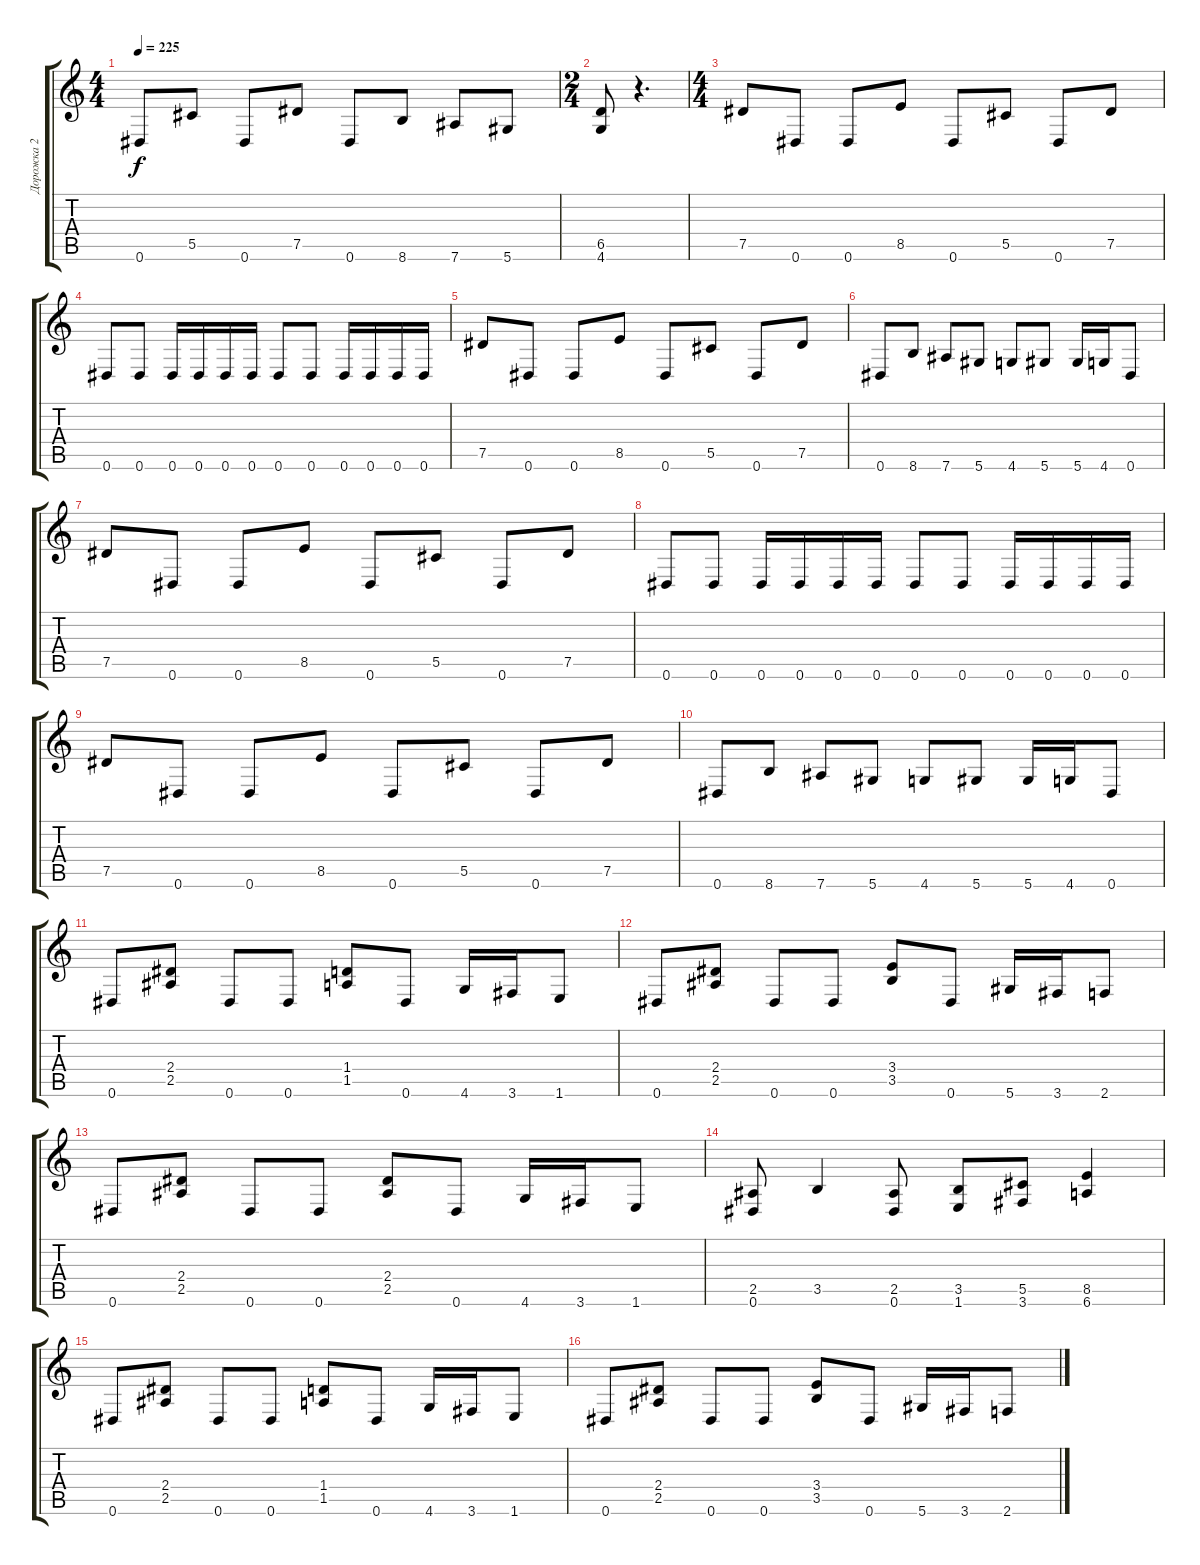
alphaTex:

\track ("Дорожка 2" "Дорожка 2") {instrument distortionguitar}
\staff {score tabs}
\tuning (Eb4 Bb3 Gb3 Db3 Ab2 Eb2) {hide}
\ts (4 4)
\tempo 225
\clef g2
\ks c
0.6.8{dy f} 5.5.8 0.6.8 7.5.8 0.6.8 8.6.8 7.6.8 5.6.8 |
\ts (2 4)
(6.5 4.6).8 r.4{d} |
\ts (4 4)
7.5.8 0.6.8 0.6.8 8.5.8 0.6.8 5.5.8 0.6.8 7.5.8 |
0.6.8 0.6.8 0.6.16 0.6.16 0.6.16 0.6.16 0.6.8 0.6.8 0.6.16 0.6.16 0.6.16 0.6.16 |
7.5.8 0.6.8 0.6.8 8.5.8 0.6.8 5.5.8 0.6.8 7.5.8 |
0.6.8 8.6.8 7.6.8 5.6.8 4.6.8 5.6.8 5.6.16 4.6.16 0.6.8 |
7.5.8 0.6.8 0.6.8 8.5.8 0.6.8 5.5.8 0.6.8 7.5.8 |
0.6.8 0.6.8 0.6.16 0.6.16 0.6.16 0.6.16 0.6.8 0.6.8 0.6.16 0.6.16 0.6.16 0.6.16 |
7.5.8 0.6.8 0.6.8 8.5.8 0.6.8 5.5.8 0.6.8 7.5.8 |
0.6.8 8.6.8 7.6.8 5.6.8 4.6.8 5.6.8 5.6.16 4.6.16 0.6.8 |
0.6.8 (2.4 2.5).8 0.6.8 0.6.8 (1.4 1.5).8 0.6.8 4.6.16 3.6.16 1.6.8 |
0.6.8 (2.4 2.5).8 0.6.8 0.6.8 (3.4 3.5).8 0.6.8 5.6.16 3.6.16 2.6.8 |
0.6.8 (2.4 2.5).8 0.6.8 0.6.8 (2.4 2.5).8 0.6.8 4.6.16 3.6.16 1.6.8 |
(2.5 0.6).8 3.5.4 (2.5 0.6).8 (3.5 1.6).8 (5.5 3.6).8 (8.5 6.6).4 |
0.6.8 (2.4 2.5).8 0.6.8 0.6.8 (1.4 1.5).8 0.6.8 4.6.16 3.6.16 1.6.8 |
0.6.8 (2.4 2.5).8 0.6.8 0.6.8 (3.4 3.5).8 0.6.8 5.6.16 3.6.16 2.6.8
